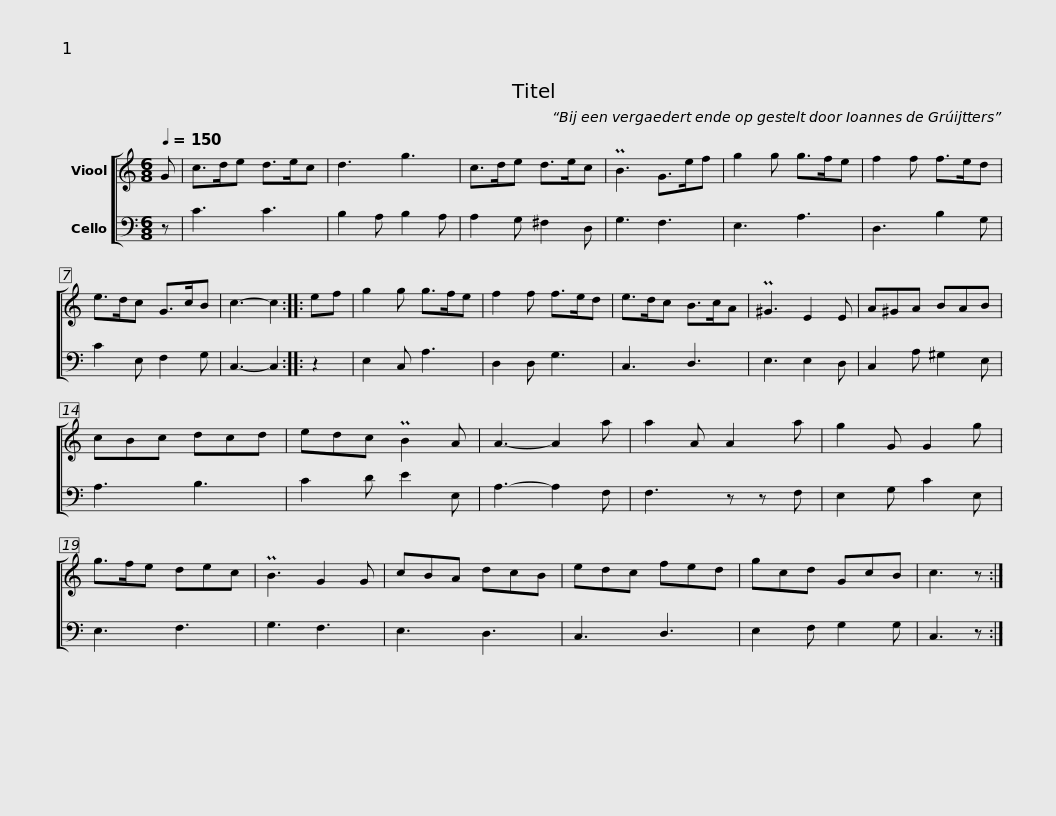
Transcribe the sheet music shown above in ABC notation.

X:1
%%score [ 1 2 ]
L:1/8
Q:1/4=150
M:6/8
I:linebreak $
K:C
V:1 treble
V:2 bass
V:1
 G | c>de d>ec | d3 g3 | c>de d>ec | PB3 G>ef |$ %5
 g2 g g>fe | f2 f f>ed | e>dc G>cB | c3- c2 ::$ ef | %10
 g2 g g>fe | f2 f f>ed | e>dc B>cA | P^G3 E2 E |$ A^GA BAB | %15
 cBc dcd | edc PB2 A | A3- A2 a |$ a2 A A2 a | g2 G G2 g | %20
 g>fe dec | PB3 G2 G |$ cBA dcB | edc fed | gcd GcB | %25
 c3 z :| %26
V:2
 z | C3 C3 | B,2 A, B,2 A, | A,2 G, ^F,2 D, | G,3 F,3 |$ %5
 E,3 A,3 | D,3 B,2 G, | C2 E, F,2 G, | C,3- C,2 ::$ z2 | %10
 E,2 C, A,3 | D,2 D, G,3 | C,3 D,3 | E,3 E,2 D, |$ C,2 A, ^G,2 E, | %15
 A,3 B,3 | C2 D E2 E, | A,3- A,2 F, |$ F,3 z z F, | E,2 G, C2 E, | %20
 E,3 F,3 | G,3 F,3 |$ E,3 D,3 | C,3 D,3 | E,2 F, G,2 G, | %25
 C,3 z :| %26
